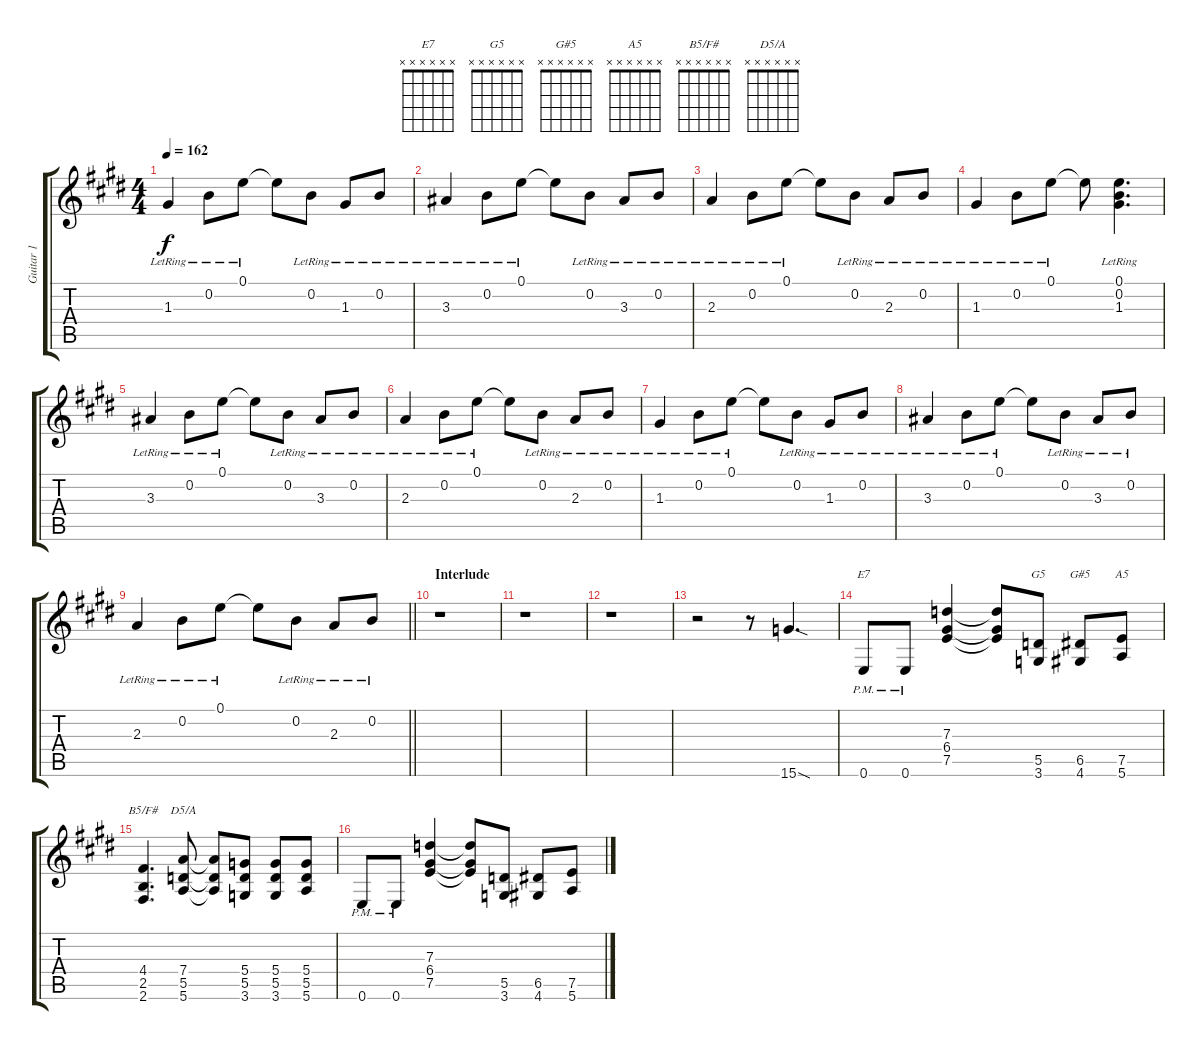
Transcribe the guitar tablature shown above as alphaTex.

\track ("Guitar 1" "Guitar 1") {instrument electricguitarclean}
\staff {score tabs}
\tuning (E4 B3 G3 D3 A2 E2) {hide}
\chord ("E7" x x x x x x)
\chord ("G5" x x x x x x)
\chord ("G#5" x x x x x x)
\chord ("A5" x x x x x x)
\chord ("B5/F#" x x x x x x)
\chord ("D5/A" x x x x x x)
\ts (4 4)
\tempo 162
\clef g2
\ks e
1.3{lr}.4{dy f} 0.2{lr}.8 0.1{lr}.8 0.1{t}.8 0.2{lr}.8 1.3{lr}.8 0.2{lr}.8 |
3.3{lr}.4 0.2{lr}.8 0.1{lr}.8 0.1{t}.8 0.2{lr}.8 3.3{lr}.8 0.2{lr}.8 |
2.3{lr}.4 0.2{lr}.8 0.1{lr}.8 0.1{t}.8 0.2{lr}.8 2.3{lr}.8 0.2{lr}.8 |
1.3{lr}.4 0.2{lr}.8 0.1{lr}.8 0.1{t}.8 (0.1{lr} 0.2{lr} 1.3{lr}).4{d} |
3.3{lr}.4 0.2{lr}.8 0.1{lr}.8 0.1{t}.8 0.2{lr}.8 3.3{lr}.8 0.2{lr}.8 |
2.3{lr}.4 0.2{lr}.8 0.1{lr}.8 0.1{t}.8 0.2{lr}.8 2.3{lr}.8 0.2{lr}.8 |
1.3{lr}.4 0.2{lr}.8 0.1{lr}.8 0.1{t}.8 0.2{lr}.8 1.3{lr}.8 0.2{lr}.8 |
3.3{lr}.4 0.2{lr}.8 0.1{lr}.8 0.1{t}.8 0.2{lr}.8 3.3{lr}.8 0.2{lr}.8 |
\barLineRight lightlight
2.3{lr}.4 0.2{lr}.8 0.1{lr}.8 0.1{t}.8 0.2{lr}.8 2.3{lr}.8 0.2{lr}.8 |
\section ("" "Interlude")
r.1 |
r.1 |
r.1 |
r.2 r.8 15.6{sod}.4{d} |
0.6{pm}.8{ch "E7"} 0.6{pm}.8 (7.3 6.4 7.5).4 (7.3{t} 6.4{t} 7.5{t}).8 (5.5 3.6).8{ch "G5"} (6.5 4.6).8{ch "G#5"} (7.5 5.6).8{ch "A5"} |
(4.4 2.5 2.6).4{d ch "B5/F#"} (7.4 5.5 5.6).8{ch "D5/A"} (7.4{t} 5.5{t} 5.6{t}).8 (5.4 5.5 3.6).8 (5.4 5.5 3.6).8 (5.4 5.5 5.6).8 |
0.6{pm}.8 0.6{pm}.8 (7.3 6.4 7.5).4 (7.3{t} 6.4{t} 7.5{t}).8 (5.5 3.6).8 (6.5 4.6).8 (7.5 5.6).8
